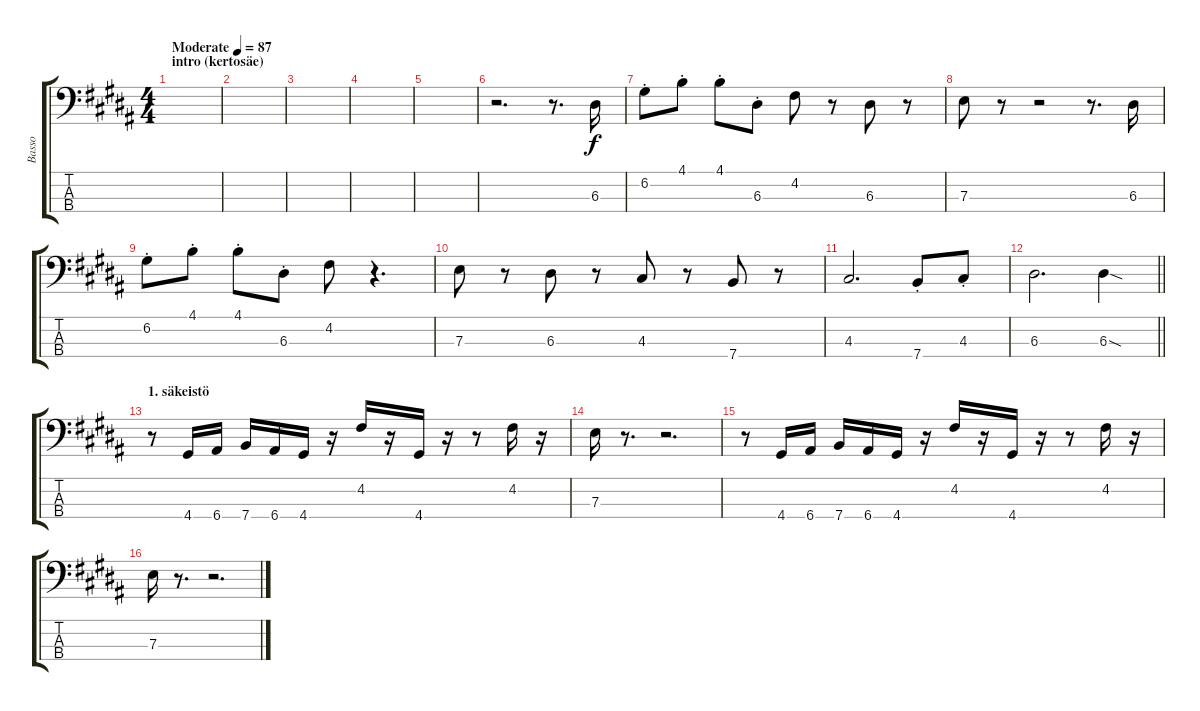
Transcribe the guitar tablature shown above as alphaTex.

\track ("Basso" "Basso") {instrument electricbassfinger}
\staff {score tabs}
\tuning (G2 D2 A1 E1) {hide}
\ts (4 4)
\section ("" "intro (kertosäe)")
\tempo (87 "Moderate")
\clef f4
\ks g#minor
|
|
|
|
|
r.2{d} r.8{d} 6.3.16 |
6.2{st}.8 4.1{st}.8 4.1{st}.8 6.3{st}.8 4.2.8 r.8 6.3.8 r.8 |
7.3.8 r.8 r.2 r.8{d} 6.3.16 |
6.2{st}.8 4.1{st}.8 4.1{st}.8 6.3{st}.8 4.2.8 r.4{d} |
7.3.8 r.8 6.3.8 r.8 4.3.8 r.8 7.4.8 r.8 |
4.3.2{d} 7.4{st}.8 4.3{st}.8 |
\barLineRight lightlight
6.3.2{d} 6.3{sod}.4 |
\section ("" "1. säkeistö")
r.8 4.4.16 6.4.16 7.4.16 6.4.16 4.4.16 r.16 4.2.16 r.16 4.4.16 r.16 r.8 4.2.16 r.16 |
7.3.16 r.8{d} r.2{d} |
r.8 4.4.16 6.4.16 7.4.16 6.4.16 4.4.16 r.16 4.2.16 r.16 4.4.16 r.16 r.8 4.2.16 r.16 |
7.3.16 r.8{d} r.2{d}
